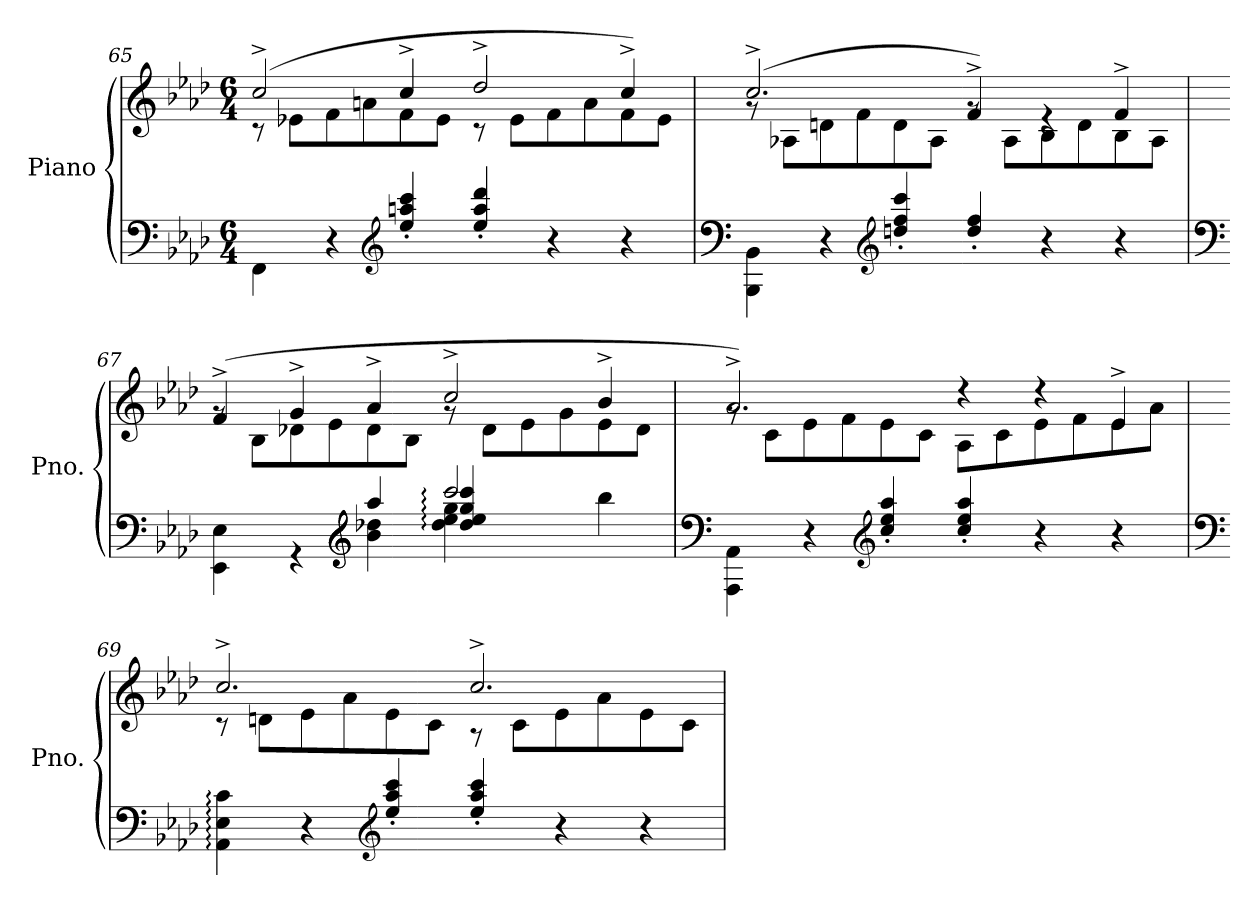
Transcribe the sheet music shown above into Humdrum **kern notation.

**kern	**kern
*part1	*part1
*staff2	*staff1
*I"Piano	*
*I'Pno.	*
*clefF4	*clefG2
*k[b-e-a-d-]	*k[b-e-a-d-]
*M6/4	*M6/4
=65	=65
*	*^
4FF\	(>2cc^/	8r
.	.	8e-X\L
4r	.	8f\
.	.	8an\
*clefG2	*	*
4ee-/' 4aan/' 4ccc/'	4cc^/	8f\
.	.	8e-\J
4ee-/' 4aa/' 4ddd-/'	2dd-^/	8r
.	.	8e-\L
4r	.	8f\
.	.	8a\
4r	4cc^/)	8f\
.	.	8e-\J
=66	=66	=66
*clefF4	*	*
4BBB-\ 4BB-\	(>2.cc^/	8rg
.	.	8A-X\L
4r	.	8dn\
.	.	8f\
*clefG2	*	*
4ddn/' 4ff/' 4ccc/'	.	8d\
.	.	8A-\J
4dd/' 4ff/'	4f^/)	8rg
.	.	8A-\L
4r	4re	8B-\
.	.	8d\
4r	4f^/	8B-\
.	.	8A-\J
=67	=67	=67
*clefF4	*	*
*^	*	*
*	*^	*	*
4EE-\ 4E-\	2ryy	2.ryy	(>4f^/	8rg
.	.	.	.	8B-\L
4rGG	.	.	4g^/	8d-X\
.	.	.	.	8e-\
*clefG2	*	*	*	*
4aa-/	4b-\ 4dd-X\	.	4a-^/	8d-\
.	.	.	.	8B-\J
2ccc/	4dd-\: 4ee-\: 4gg\:	4dd-!: 4ee-!: 4gg!: 4ccc!:	2cc^/	8rg
.	.	.	.	8d-\L
.	2ryy	2ryy	.	8e-\
.	.	.	.	8g\
4bb-\	.	.	4b-^/	8e-\
.	.	.	.	8d-\J
*v	*v	*v	*	*
=68	=68	=68
*clefF4	*	*
4AAA-\ 4AA-\	2.a-^/)	8rg
.	.	8c\L
4r	.	8e-\
.	.	8f\
*clefG2	*	*
4cc/' 4ee-/' 4aa-/'	.	8e-\
.	.	8c\J
4cc/' 4ee-/' 4aa-/'	4r	8A-\L
.	.	8c\
4r	4r	8e-\
.	.	8f\
4r	4e-^/	8e-\
.	.	8a-\J
=69	=69	=69
*clefF4	*	*
4AA-\: 4E-\: 4c\:	2.cc^/	8r
.	.	8dn\L
4r	.	8e-\
.	.	8a-\
*clefG2	*	*
4ee-/' 4aa-/' 4ccc/'	.	8e-\
.	.	8c\J
4ee-/' 4aa-/' 4ccc/'	2.cc^/	8r
.	.	8c\L
4r	.	8e-\
.	.	8a-\
4r	.	8e-\
.	.	8c\J
*	*v	*v
=	=
*-	*-
